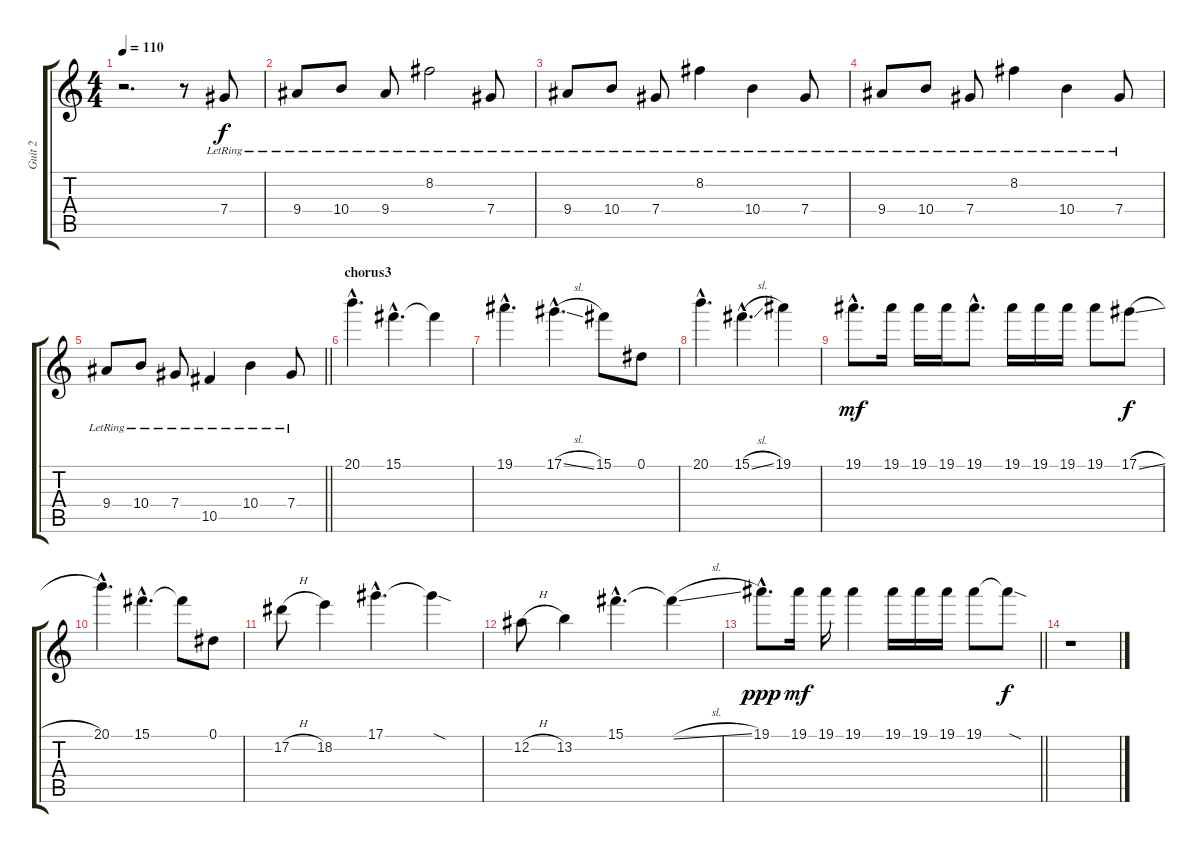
\track ("Guit 2" "Guit 2") {instrument distortionguitar}
\staff {score tabs}
\tuning (Eb4 Bb3 Gb3 Db3 Ab2 Db2) {hide}
\ts (4 4)
\tempo 110
\clef g2
\ks c
r.2{d dy f} r.8 7.4{lr}.8{volume 12 balance 2 instrument electricguitarclean} |
9.4{lr}.8 10.4{lr}.8 9.4{lr}.8 8.2{lr}.2 7.4{lr}.8 |
9.4{lr}.8 10.4{lr}.8 7.4{lr}.8 8.2{lr}.4 10.4{lr}.4 7.4{lr}.8 |
9.4{lr}.8 10.4{lr}.8 7.4{lr}.8 8.2{lr}.4 10.4{lr}.4 7.4{lr}.8 |
\barLineRight lightlight
9.4{lr}.8 10.4{lr}.8 7.4{lr}.8 10.5{lr}.4 10.4{lr}.4 7.4{lr}.8 |
\section ("" "chorus3")
20.1{hac}.4{d volume 8 instrument distortionguitar} 15.1{hac}.4{d} 15.1{t}.4 |
19.1{hac}.4{d} 17.1{sl hac}.4{d} 15.1.8 0.1.8 |
20.1{hac}.4{d} 15.1{sl hac}.4{d} 19.1.4 |
19.1{hac}.8{d dy mf} 19.1.16 19.1.16 19.1.16 19.1{hac}.8{d} 19.1.16 19.1.16 19.1.16 19.1.8 17.1{sl}.8{dy f} |
20.1{hac}.4{d} 15.1{hac}.4{d} 15.1{t}.8 0.1.8 |
17.2{h}.8 18.2.4 17.1{hac}.4{d} 17.1{sod t}.4 |
12.2{h}.8 13.2.4 15.1{hac}.4{d} 15.1{sl t}.4 |
\barLineRight lightlight
19.1{hac}.8{d dy ppp} 19.1.16{dy mf} 19.1.16 19.1.4 19.1.16 19.1.16 19.1.16 19.1.8 19.1{sod t}.8{dy f} |
r.1
